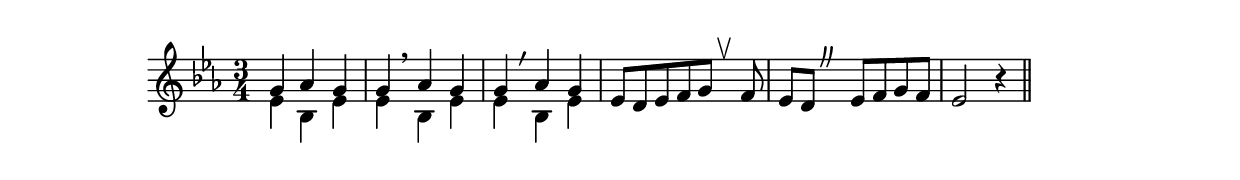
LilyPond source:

%% Do not edit this file; it is auto-generated from LSR http://lsr.dsi.unimi.it
%% This file is in the public domain.
\version "2.13.1"

\header {
  lsrtags = "expressive-marks"

  texidoc = "
Breathing signs are available in different tastes: commas (default),
ticks, vees and \"railroad tracks\" (caesura).

"
  doctitle = "Breathing signs"
} % begin verbatim

\new Staff \relative c'' {
  \key es \major
  \time 3/4
  % this bar contains no \breathe
  << { g4 as g } \\ { es4 bes es } >> |
  % Modern notation:
  % by default, \breathe uses the rcomma, just as if saying:
  % \override BreathingSign #'text = #(make-musicglyph-markup "scripts.rcomma")
  << { g4 as g } \\ { es4 \breathe bes es } >> |
  
  % rvarcomma and lvarcomma are variations of the default rcomma and lcomma
  % N.B.: must use Staff context here, since we start a Voice below
  \override Staff.BreathingSign #'text = \markup { \musicglyph #"scripts.rvarcomma" }
  << { g4 as g } \\ { es4 \breathe bes es } >> |
  
  % vee
  \override BreathingSign #'text = \markup { \musicglyph #"scripts.upbow" }
  es8[ d es f g] \breathe f |
  
  % caesura
  \override BreathingSign #'text = \markup { \musicglyph #"scripts.caesura.curved" }
  es8[ d] \breathe es[ f g f] |
  es2 r4 \bar "||"
}
